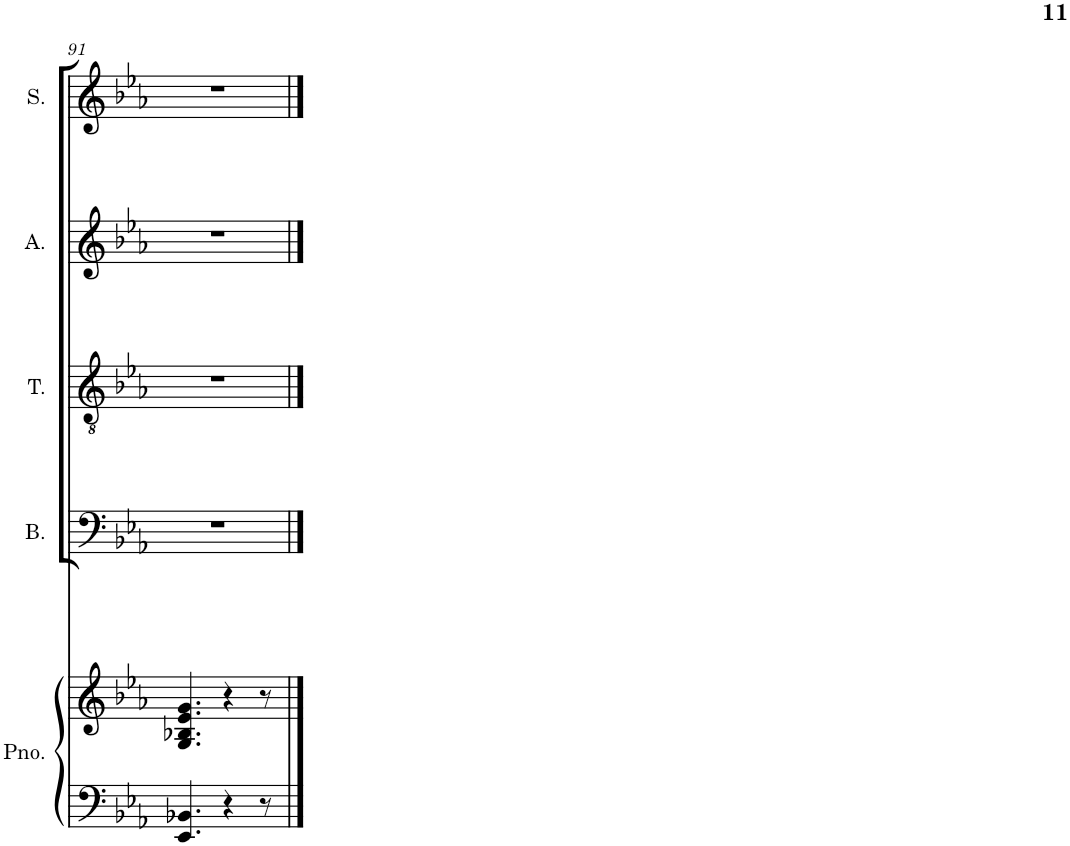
**kern	**kern	**kern	**kern	**kern	**kern
*part5	*part5	*part4	*part3	*part2	*part1
*staff6	*staff5	*staff4	*staff3	*staff2	*staff1
*I"Piano	*	*I"Bass	*I"Tenor	*I"Alto	*I"Soprano
*I'Pno.	*	*I'B.	*I'T.	*I'A.	*I'S.
!!LO:PB:g=z
*clefG2	*clefG2	*clefF4	*clefGv2	*clefG2	*clefG2
*k[b-e-a-]	*k[b-e-a-]	*k[b-e-a-]	*k[b-e-a-]	*k[b-e-a-]	*k[b-e-a-]
*M6/8	*M6/8	*M6/8	*M6/8	*M6/8	*M6/8
=91	=91	=91	=91	=91	=91
4.EE-/ 4.BB-X/	4.G/ 4.B-X/ 4.e-/ 4.g/	2.r	2.r	2.r	2.r
4r	4r	.	.	.	.
8r	8r	.	.	.	.
==	==	==	==	==	==
*-	*-	*-	*-	*-	*-
